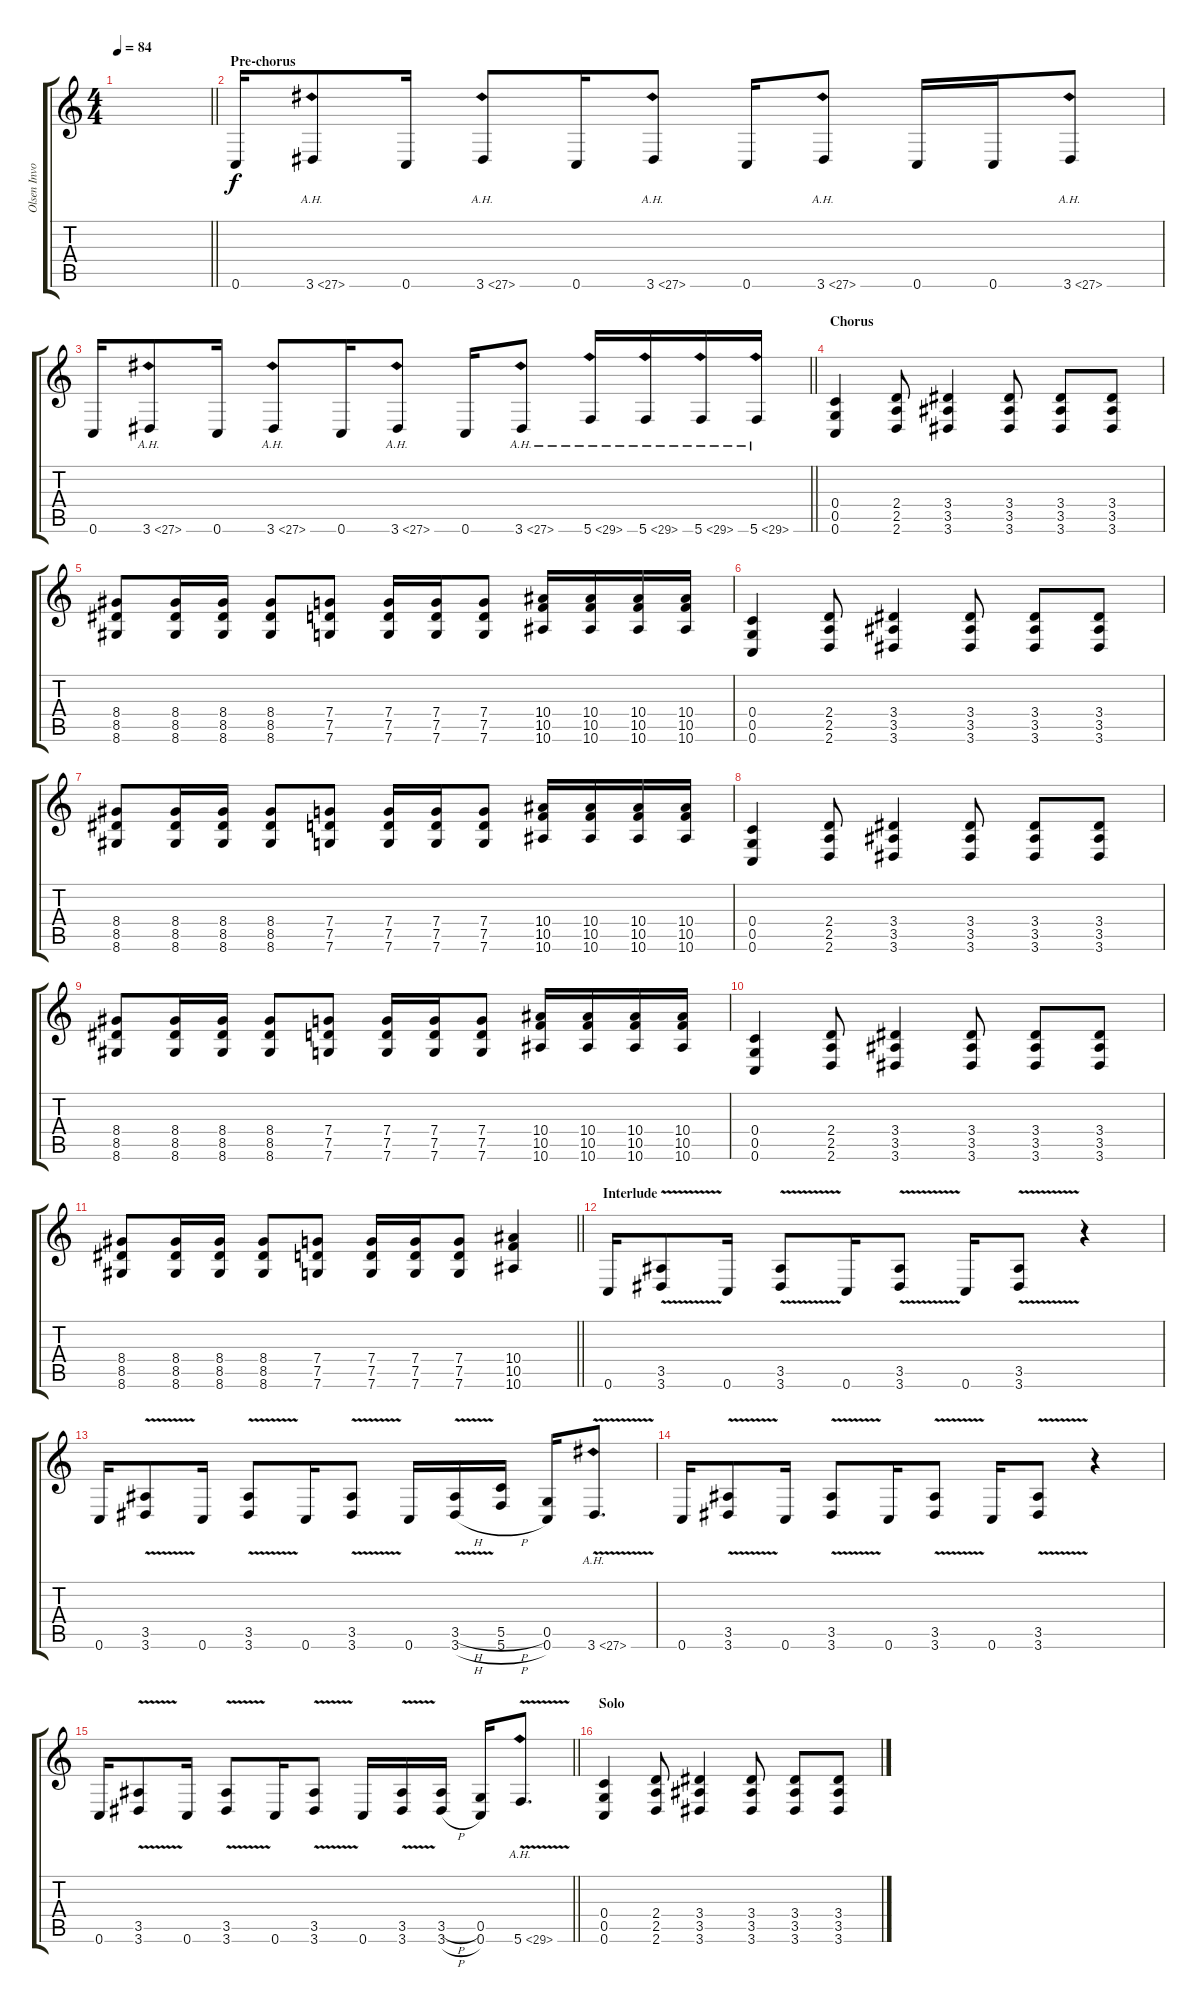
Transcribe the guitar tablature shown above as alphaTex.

\track ("Olsen Involtini" "Olsen Invo") {instrument distortionguitar}
\staff {score tabs}
\tuning (D4 A3 F3 C3 G2 C2) {hide}
\ts (4 4)
\tempo 84
\clef g2
\barLineRight lightlight
\ks c
|
\section ("" "Pre-chorus")
0.6.16 3.6{ah 24}.8 0.6.16 3.6{ah 24}.8 0.6.16 3.6{ah 24}.8 0.6.16 3.6{ah 24}.8 0.6.16 0.6.16 3.6{ah 24}.8 |
\barLineRight lightlight
0.6.16 3.6{ah 24}.8 0.6.16 3.6{ah 24}.8 0.6.16 3.6{ah 24}.8 0.6.16 3.6{ah 24}.8 5.6{ah 24}.16 5.6{ah 24}.16 5.6{ah 24}.16 5.6{ah 24}.16 |
\section ("" "Chorus")
(0.4 0.5 0.6).4 (2.4 2.5 2.6).8 (3.4 3.5 3.6).4 (3.4 3.5 3.6).8 (3.4 3.5 3.6).8 (3.4 3.5 3.6).8 |
(8.4 8.5 8.6).8 (8.4 8.5 8.6).16 (8.4 8.5 8.6).16 (8.4 8.5 8.6).8 (7.4 7.5 7.6).8 (7.4 7.5 7.6).16 (7.4 7.5 7.6).16 (7.4 7.5 7.6).8 (10.4 10.5 10.6).16 (10.4 10.5 10.6).16 (10.4 10.5 10.6).16 (10.4 10.5 10.6).16 |
(0.4 0.5 0.6).4 (2.4 2.5 2.6).8 (3.4 3.5 3.6).4 (3.4 3.5 3.6).8 (3.4 3.5 3.6).8 (3.4 3.5 3.6).8 |
(8.4 8.5 8.6).8 (8.4 8.5 8.6).16 (8.4 8.5 8.6).16 (8.4 8.5 8.6).8 (7.4 7.5 7.6).8 (7.4 7.5 7.6).16 (7.4 7.5 7.6).16 (7.4 7.5 7.6).8 (10.4 10.5 10.6).16 (10.4 10.5 10.6).16 (10.4 10.5 10.6).16 (10.4 10.5 10.6).16 |
(0.4 0.5 0.6).4 (2.4 2.5 2.6).8 (3.4 3.5 3.6).4 (3.4 3.5 3.6).8 (3.4 3.5 3.6).8 (3.4 3.5 3.6).8 |
(8.4 8.5 8.6).8 (8.4 8.5 8.6).16 (8.4 8.5 8.6).16 (8.4 8.5 8.6).8 (7.4 7.5 7.6).8 (7.4 7.5 7.6).16 (7.4 7.5 7.6).16 (7.4 7.5 7.6).8 (10.4 10.5 10.6).16 (10.4 10.5 10.6).16 (10.4 10.5 10.6).16 (10.4 10.5 10.6).16 |
(0.4 0.5 0.6).4 (2.4 2.5 2.6).8 (3.4 3.5 3.6).4 (3.4 3.5 3.6).8 (3.4 3.5 3.6).8 (3.4 3.5 3.6).8 |
\barLineRight lightlight
(8.4 8.5 8.6).8 (8.4 8.5 8.6).16 (8.4 8.5 8.6).16 (8.4 8.5 8.6).8 (7.4 7.5 7.6).8 (7.4 7.5 7.6).16 (7.4 7.5 7.6).16 (7.4 7.5 7.6).8 (10.4 10.5 10.6).4 |
\section ("" "Interlude")
0.6.16 (3.5{v} 3.6{v}).8 0.6.16 (3.5{v} 3.6{v}).8 0.6.16 (3.5{v} 3.6{v}).8 0.6.16 (3.5{v} 3.6{v}).8 r.4 |
0.6.16 (3.5{v} 3.6{v}).8 0.6.16 (3.5{v} 3.6{v}).8 0.6.16 (3.5{v} 3.6{v}).8 0.6.16 (3.5{v h} 3.6{v h}).16 (5.5{h} 5.6{h}).16 (0.5 0.6).16 3.6{ah 24 v}.8{d} |
0.6.16 (3.5{v} 3.6{v}).8 0.6.16 (3.5{v} 3.6{v}).8 0.6.16 (3.5{v} 3.6{v}).8 0.6.16 (3.5{v} 3.6{v}).8 r.4 |
\barLineRight lightlight
0.6.16 (3.5{v} 3.6{v}).8 0.6.16 (3.5{v} 3.6{v}).8 0.6.16 (3.5{v} 3.6{v}).8 0.6.16 (3.5{v} 3.6{v}).16 (3.5{h} 3.6{h}).16 (0.5 0.6).16 5.6{ah 24 v}.8{d} |
\section ("" "Solo")
(0.4 0.5 0.6).4{balance 8} (2.4 2.5 2.6).8 (3.4 3.5 3.6).4 (3.4 3.5 3.6).8 (3.4 3.5 3.6).8 (3.4 3.5 3.6).8
